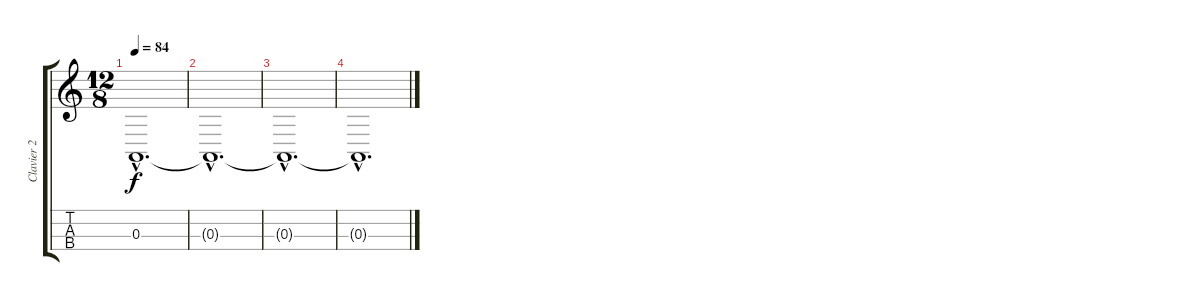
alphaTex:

\track ("Clavier 2 bas" "Clavier 2 ") {instrument synthstrings1}
\staff {score tabs}
\tuning (G3 D3 A2 D2) {hide}
\ts (12 8)
\tempo 84
\clef g2
\ks c
0.3{hac}.1{d dy f} |
0.3{hac t}.1{d} |
0.3{hac t}.1{d} |
0.3{hac t}.1{d}
